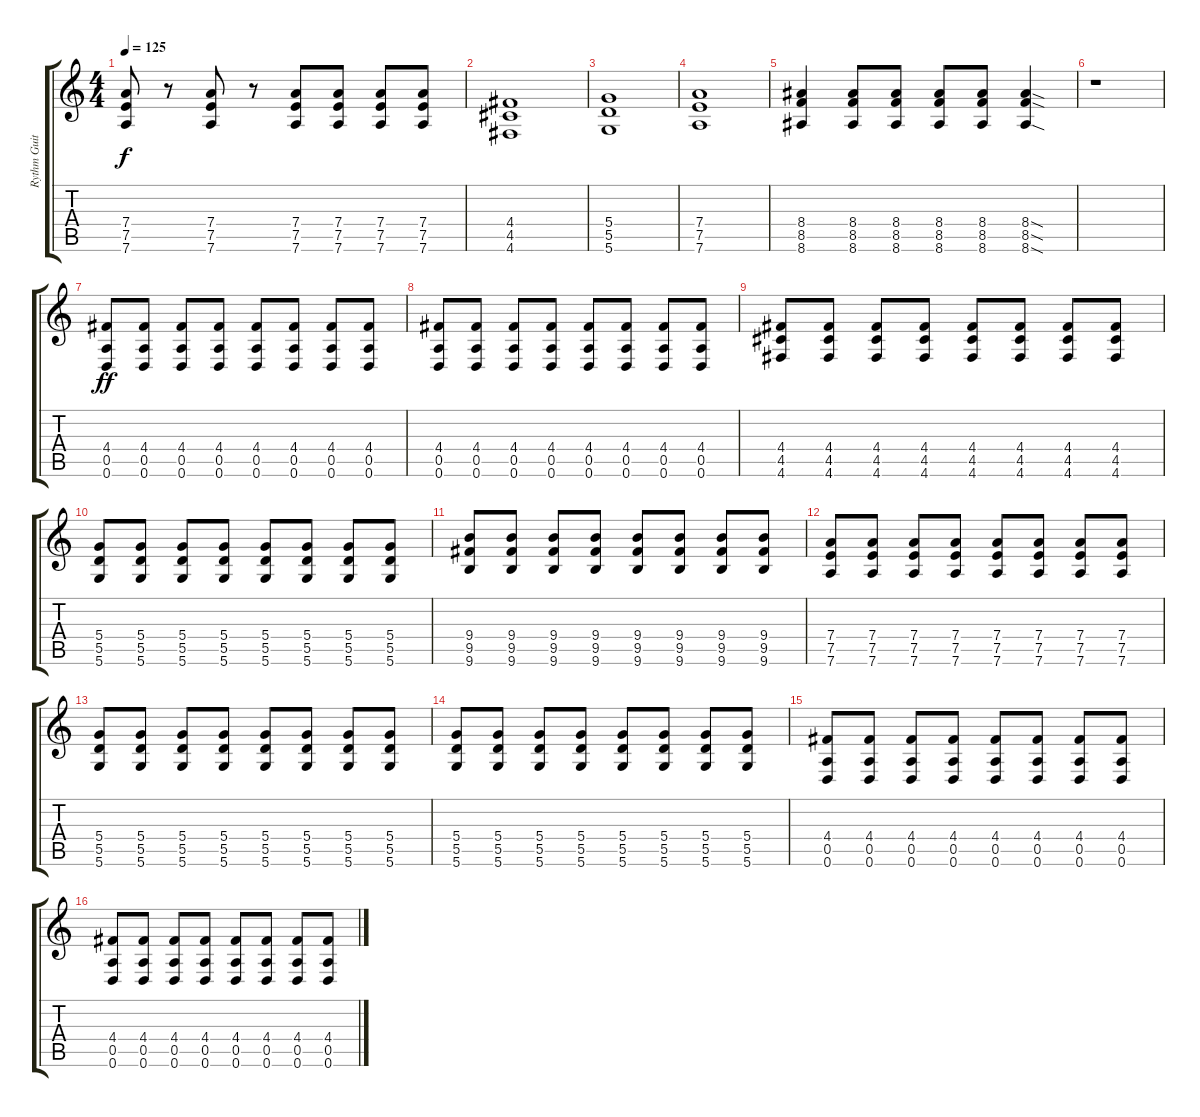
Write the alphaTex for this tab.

\track ("Rythm Guitar" "Rythm Guit") {instrument distortionguitar}
\staff {score tabs}
\tuning (E4 B3 G3 D3 A2 D2) {hide}
\ts (4 4)
\tempo 125
\clef g2
\ks c
(7.4 7.5 7.6).8{dy f} r.8 (7.4 7.5 7.6).8 r.8 (7.4 7.5 7.6).8 (7.4 7.5 7.6).8 (7.4 7.5 7.6).8 (7.4 7.5 7.6).8 |
(4.4 4.5 4.6).1 |
(5.4 5.5 5.6).1 |
(7.4 7.5 7.6).1 |
(8.4 8.5 8.6).4 (8.4 8.5 8.6).8 (8.4 8.5 8.6).8 (8.4 8.5 8.6).8 (8.4 8.5 8.6).8 (8.4{sod} 8.5{sod} 8.6{sod}).4 |
r.1 |
(4.4 0.5 0.6).8{dy ff} (4.4 0.5 0.6).8 (4.4 0.5 0.6).8 (4.4 0.5 0.6).8 (4.4 0.5 0.6).8 (4.4 0.5 0.6).8 (4.4 0.5 0.6).8 (4.4 0.5 0.6).8 |
(4.4 0.5 0.6).8 (4.4 0.5 0.6).8 (4.4 0.5 0.6).8 (4.4 0.5 0.6).8 (4.4 0.5 0.6).8 (4.4 0.5 0.6).8 (4.4 0.5 0.6).8 (4.4 0.5 0.6).8 |
(4.4 4.5 4.6).8 (4.4 4.5 4.6).8 (4.4 4.5 4.6).8 (4.4 4.5 4.6).8 (4.4 4.5 4.6).8 (4.4 4.5 4.6).8 (4.4 4.5 4.6).8 (4.4 4.5 4.6).8 |
(5.4 5.5 5.6).8 (5.4 5.5 5.6).8 (5.4 5.5 5.6).8 (5.4 5.5 5.6).8 (5.4 5.5 5.6).8 (5.4 5.5 5.6).8 (5.4 5.5 5.6).8 (5.4 5.5 5.6).8 |
(9.4 9.5 9.6).8 (9.4 9.5 9.6).8 (9.4 9.5 9.6).8 (9.4 9.5 9.6).8 (9.4 9.5 9.6).8 (9.4 9.5 9.6).8 (9.4 9.5 9.6).8 (9.4 9.5 9.6).8 |
(7.4 7.5 7.6).8 (7.4 7.5 7.6).8 (7.4 7.5 7.6).8 (7.4 7.5 7.6).8 (7.4 7.5 7.6).8 (7.4 7.5 7.6).8 (7.4 7.5 7.6).8 (7.4 7.5 7.6).8 |
(5.4 5.5 5.6).8 (5.4 5.5 5.6).8 (5.4 5.5 5.6).8 (5.4 5.5 5.6).8 (5.4 5.5 5.6).8 (5.4 5.5 5.6).8 (5.4 5.5 5.6).8 (5.4 5.5 5.6).8 |
(5.4 5.5 5.6).8 (5.4 5.5 5.6).8 (5.4 5.5 5.6).8 (5.4 5.5 5.6).8 (5.4 5.5 5.6).8 (5.4 5.5 5.6).8 (5.4 5.5 5.6).8 (5.4 5.5 5.6).8 |
(4.4 0.5 0.6).8 (4.4 0.5 0.6).8 (4.4 0.5 0.6).8 (4.4 0.5 0.6).8 (4.4 0.5 0.6).8 (4.4 0.5 0.6).8 (4.4 0.5 0.6).8 (4.4 0.5 0.6).8 |
(4.4 0.5 0.6).8 (4.4 0.5 0.6).8 (4.4 0.5 0.6).8 (4.4 0.5 0.6).8 (4.4 0.5 0.6).8 (4.4 0.5 0.6).8 (4.4 0.5 0.6).8 (4.4 0.5 0.6).8
